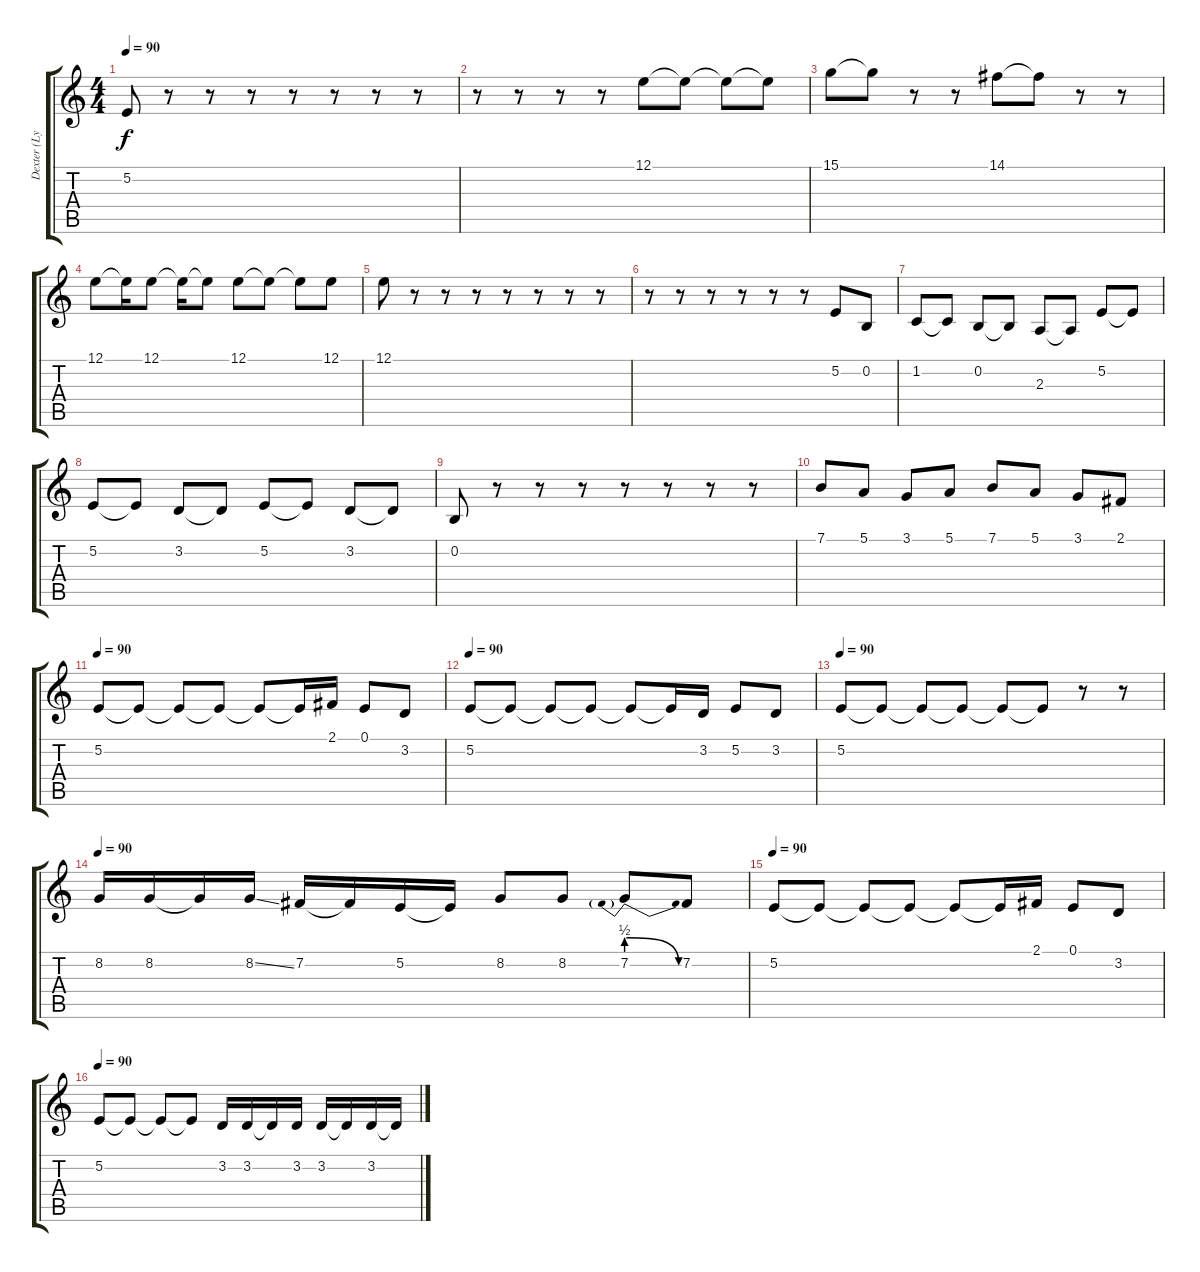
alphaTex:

\track ("Dexter (Lyrics)" "Dexter (Ly") {instrument oboe}
\staff {score tabs}
\tuning (E4 B3 G3 D3 A2 E2) {hide}
\ts (4 4)
\tempo 90
\clef g2
\ks c
5.2.8{dy f} r.8 r.8 r.8 r.8 r.8 r.8 r.8 |
r.8 r.8 r.8 r.8 12.1.8 12.1{t}.8 12.1{t}.8 12.1{t}.8 |
15.1.8 15.1{t}.8 r.8 r.8 14.1.8 14.1{t}.8 r.8 r.8 |
12.1.8 12.1{t}.16 12.1.8 12.1{t}.16 12.1{t}.8 12.1.8 12.1{t}.8 12.1{t}.8 12.1.8 |
12.1.8 r.8 r.8 r.8 r.8 r.8 r.8 r.8 |
r.8 r.8 r.8 r.8 r.8 r.8 5.2.8 0.2.8 |
1.2.8 1.2{t}.8 0.2.8 0.2{t}.8 2.3.8 2.3{t}.8 5.2.8 5.2{t}.8 |
5.2.8 5.2{t}.8 3.2.8 3.2{t}.8 5.2.8 5.2{t}.8 3.2.8 3.2{t}.8 |
0.2.8 r.8 r.8 r.8 r.8 r.8 r.8 r.8 |
7.1.8 5.1.8 3.1.8 5.1.8 7.1.8 5.1.8 3.1.8 2.1.8 |
\tempo 90
5.2.8 5.2{t}.8 5.2{t}.8 5.2{t}.8 5.2{t}.8 5.2{t}.16 2.1.16 0.1.8 3.2.8 |
\tempo 90
5.2.8 5.2{t}.8 5.2{t}.8 5.2{t}.8 5.2{t}.8 5.2{t}.16 3.2.16 5.2.8 3.2.8 |
\tempo 90
5.2.8 5.2{t}.8 5.2{t}.8 5.2{t}.8 5.2{t}.8 5.2{t}.8 r.8 r.8 |
\tempo 90
8.2.16 8.2.16 8.2{t}.16 8.2{ss}.16 7.2.16 7.2{t}.16 5.2.16 5.2{t}.16 8.2.8 8.2.8 7.2{be (prebendrelease 0 2 60 0)}.8 7.2.8 |
\tempo 90
5.2.8 5.2{t}.8 5.2{t}.8 5.2{t}.8 5.2{t}.8 5.2{t}.16 2.1.16 0.1.8 3.2.8 |
\tempo 90
5.2.8 5.2{t}.8 5.2{t}.8 5.2{t}.8 3.2.16{volume 16} 3.2.16 3.2{t}.16 3.2.16 3.2.16 3.2{t}.16 3.2.16 3.2{t}.16
